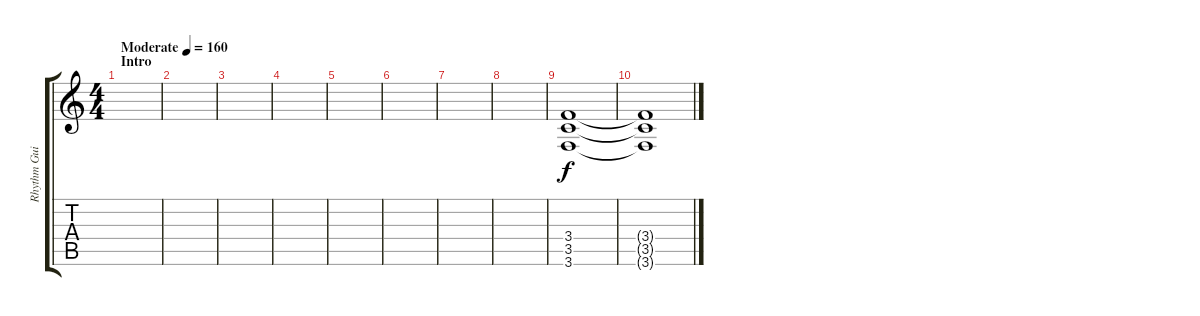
\track ("Rhythm Guitar (Distortion)" "Rhythm Gui") {instrument distortionguitar}
\staff {score tabs}
\tuning (E4 B3 G3 D3 A2 D2) {hide}
\ts (4 4)
\section ("" "Intro")
\tempo (160 "Moderate")
\clef g2
\ks c
|
|
|
|
|
|
|
|
(3.4 3.5 3.6).1 |
(3.4{t} 3.5{t} 3.6{t}).1
